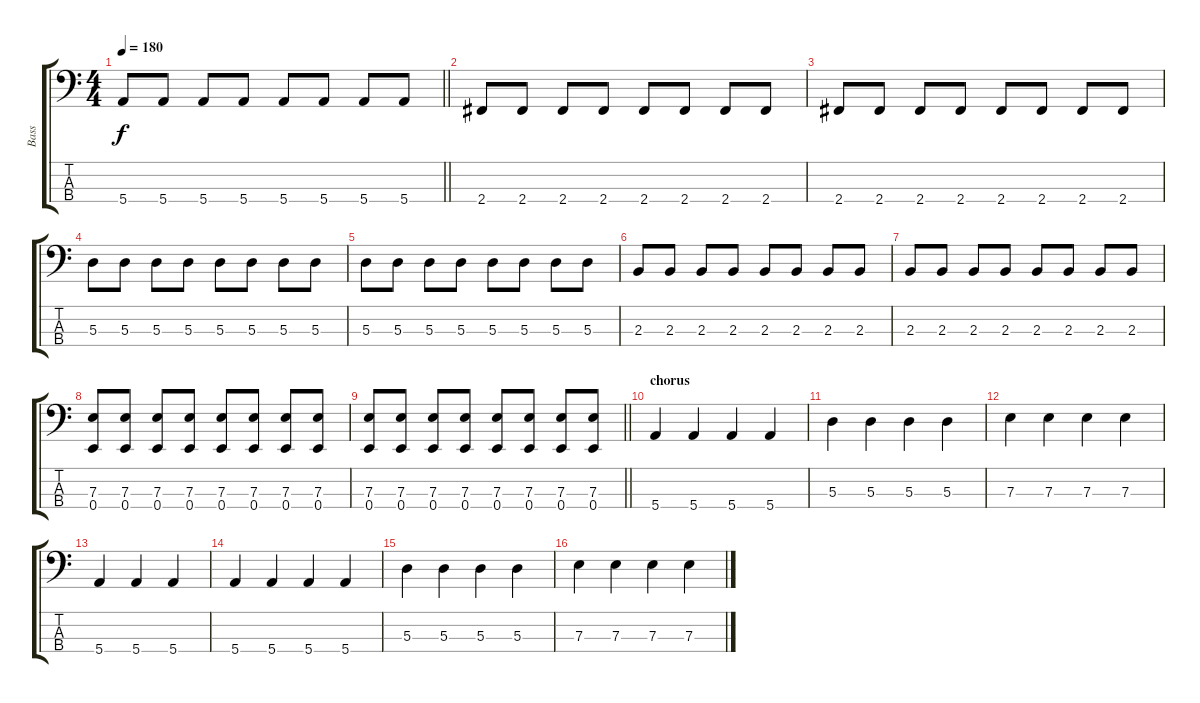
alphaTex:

\track ("Bass" "Bass") {instrument electricbassfinger}
\staff {score tabs}
\tuning (G2 D2 A1 E1) {hide}
\ts (4 4)
\tempo 180
\clef f4
\barLineRight lightlight
\ks c
5.4.8{dy f} 5.4.8 5.4.8 5.4.8 5.4.8 5.4.8 5.4.8 5.4.8 |
2.4.8 2.4.8 2.4.8 2.4.8 2.4.8 2.4.8 2.4.8 2.4.8 |
2.4.8 2.4.8 2.4.8 2.4.8 2.4.8 2.4.8 2.4.8 2.4.8 |
5.3.8 5.3.8 5.3.8 5.3.8 5.3.8 5.3.8 5.3.8 5.3.8 |
5.3.8 5.3.8 5.3.8 5.3.8 5.3.8 5.3.8 5.3.8 5.3.8 |
2.3.8 2.3.8 2.3.8 2.3.8 2.3.8 2.3.8 2.3.8 2.3.8 |
2.3.8 2.3.8 2.3.8 2.3.8 2.3.8 2.3.8 2.3.8 2.3.8 |
(7.3 0.4).8 (7.3 0.4).8 (7.3 0.4).8 (7.3 0.4).8 (7.3 0.4).8 (7.3 0.4).8 (7.3 0.4).8 (7.3 0.4).8 |
\barLineRight lightlight
(7.3 0.4).8 (7.3 0.4).8 (7.3 0.4).8 (7.3 0.4).8 (7.3 0.4).8 (7.3 0.4).8 (7.3 0.4).8 (7.3 0.4).8 |
\section ("" "chorus")
5.4.4 5.4.4 5.4.4 5.4.4 |
5.3.4 5.3.4 5.3.4 5.3.4 |
7.3.4 7.3.4 7.3.4 7.3.4 |
5.4.4 5.4.4 5.4.4 |
5.4.4 5.4.4 5.4.4 5.4.4 |
5.3.4 5.3.4 5.3.4 5.3.4 |
7.3.4 7.3.4 7.3.4 7.3.4
